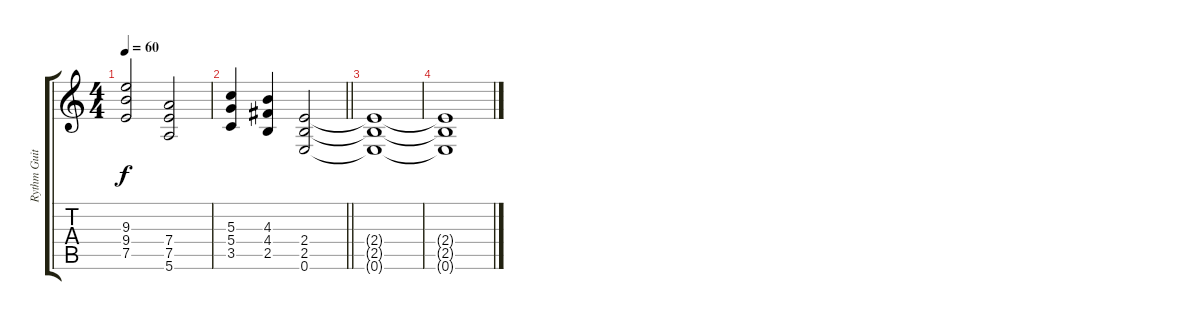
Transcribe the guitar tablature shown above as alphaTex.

\track ("Rythm Guitar I" "Rythm Guit") {instrument distortionguitar}
\staff {score tabs}
\tuning (E4 B3 G3 D3 A2 E2) {hide}
\ts (4 4)
\tempo 60
\clef g2
\ks c
(9.3 9.4 7.5).2{dy f} (7.4 7.5 5.6).2 |
\barLineRight lightlight
(5.3 5.4 3.5).4 (4.3 4.4 2.5).4 (2.4 2.5 0.6).2 |
(2.4{t} 2.5{t} 0.6{t}).1 |
(2.4{t} 2.5{t} 0.6{t}).1
